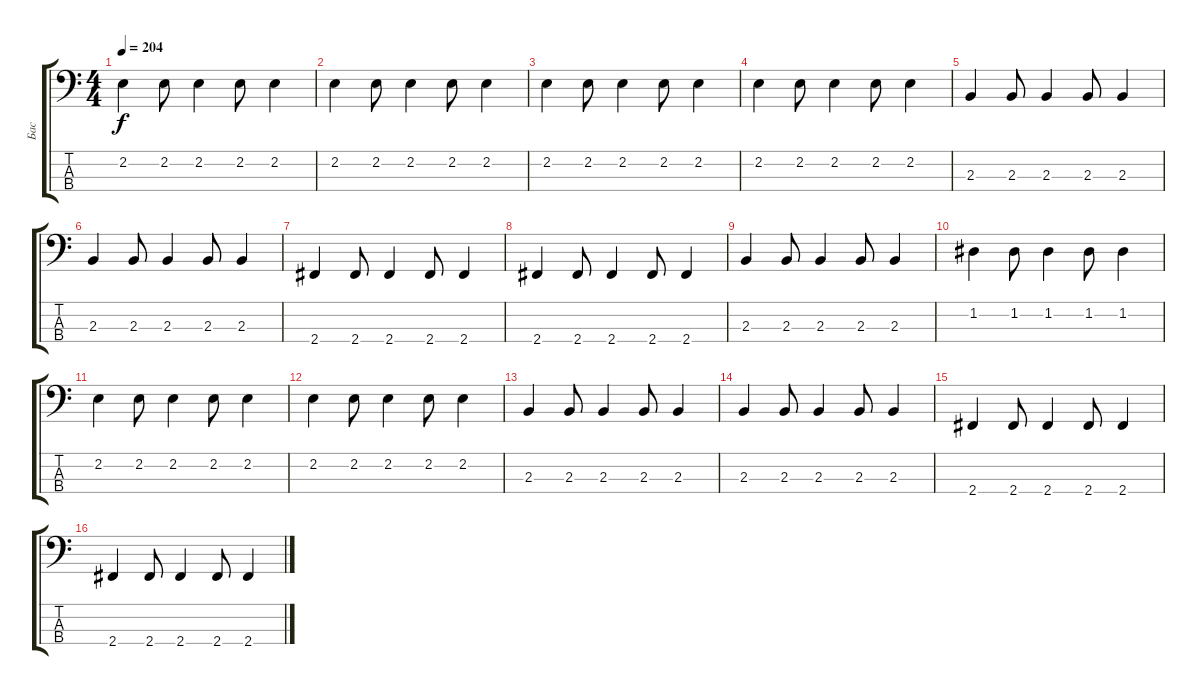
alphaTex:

\track ("Бас" "Бас") {instrument electricbassfinger}
\staff {score tabs}
\tuning (G2 D2 A1 E1) {hide}
\ts (4 4)
\tempo 204
\clef f4
\ks c
2.2.4{dy f} 2.2.8 2.2.4 2.2.8 2.2.4 |
2.2.4 2.2.8 2.2.4 2.2.8 2.2.4 |
2.2.4 2.2.8 2.2.4 2.2.8 2.2.4 |
2.2.4 2.2.8 2.2.4 2.2.8 2.2.4 |
2.3.4 2.3.8 2.3.4 2.3.8 2.3.4 |
2.3.4 2.3.8 2.3.4 2.3.8 2.3.4 |
2.4.4 2.4.8 2.4.4 2.4.8 2.4.4 |
2.4.4 2.4.8 2.4.4 2.4.8 2.4.4 |
2.3.4 2.3.8 2.3.4 2.3.8 2.3.4 |
1.2.4 1.2.8 1.2.4 1.2.8 1.2.4 |
2.2.4 2.2.8 2.2.4 2.2.8 2.2.4 |
2.2.4 2.2.8 2.2.4 2.2.8 2.2.4 |
2.3.4 2.3.8 2.3.4 2.3.8 2.3.4 |
2.3.4 2.3.8 2.3.4 2.3.8 2.3.4 |
2.4.4 2.4.8 2.4.4 2.4.8 2.4.4 |
2.4.4 2.4.8 2.4.4 2.4.8 2.4.4
